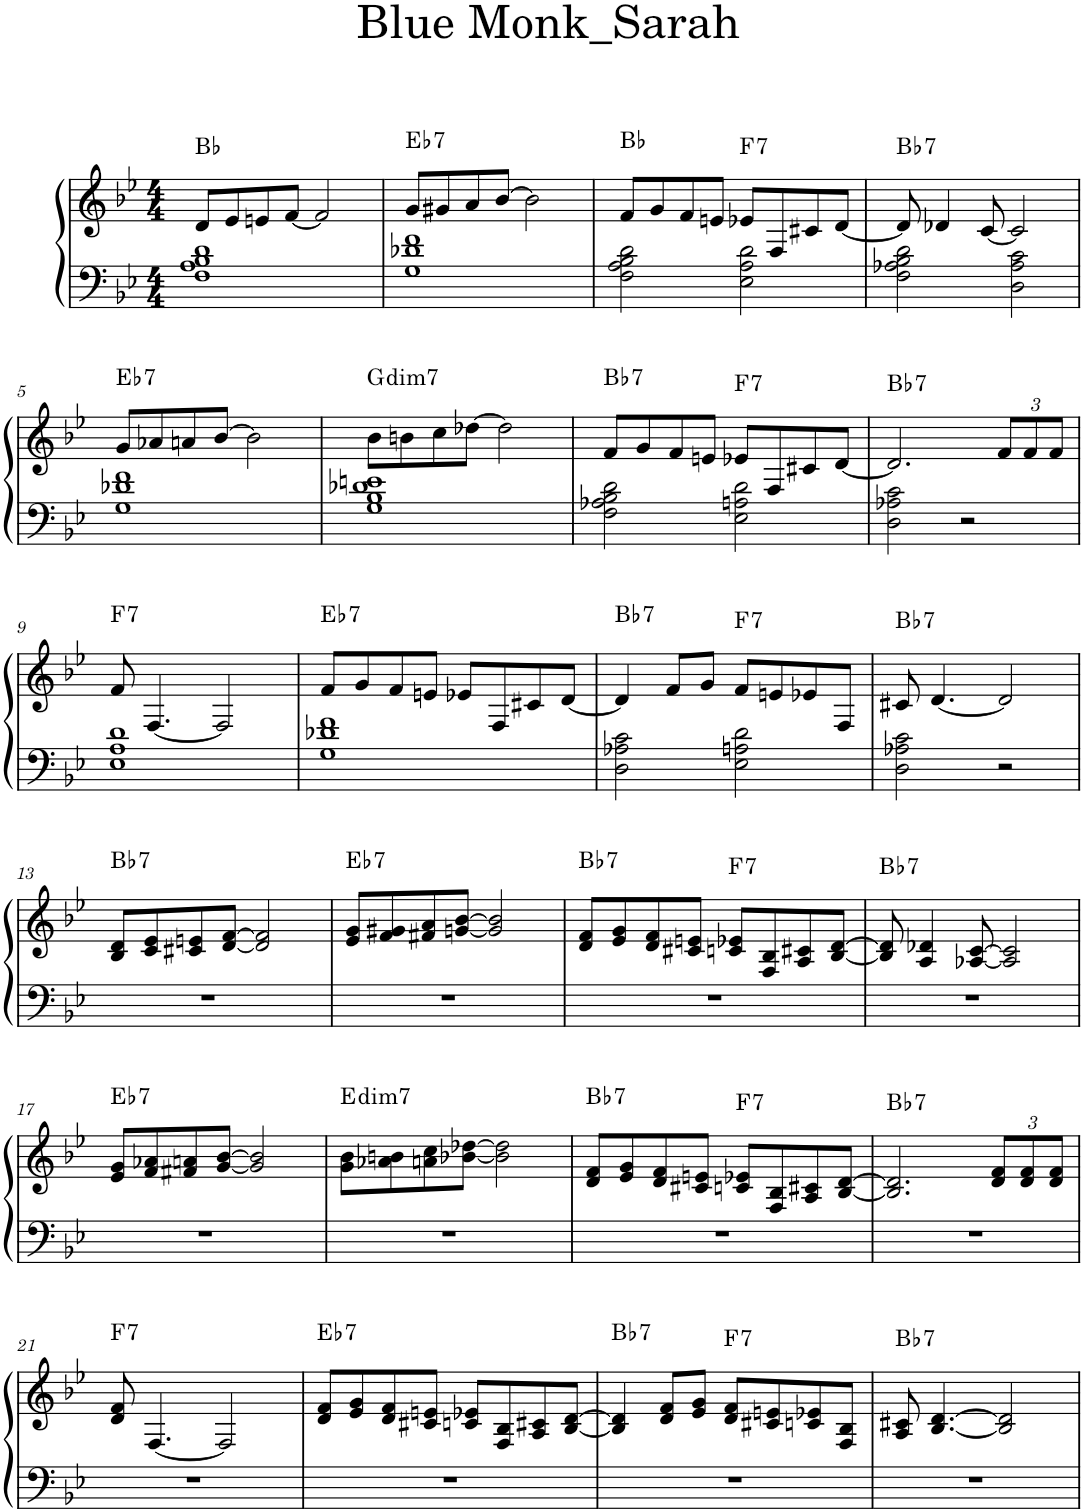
**kern	**kern	**harte
*part1	*part1	*part1
*staff2	*staff1	*
*I"Piano	*	*
*I'Pno.	*	*
*clefF4	*clefG2	*
*k[b-e-]	*k[b-e-]	*
*M4/4	*M4/4	*
=1	=1	=1
1F 1A 1B- 1d	8d/L	Bb:maj
.	8e-/	.
.	8en/	.
.	[8f/J	.
.	2f/]	.
=2	=2	=2
!	!	!LO:H:kt=7
1G 1d-X 1f	8g/L	Eb:7
.	8g#X/	.
.	8a/	.
.	[8b-/J	.
.	2b-\]	.
=3	=3	=3
2F\ 2A\ 2B-\ 2d\	8f/L	Bb:maj
.	8g/	.
.	8f/	.
.	8en/J	.
!	!	!LO:H:kt=7
2E-\ 2A\ 2d\	8e-X/L	F:7
.	8F/	.
.	8c#X/	.
.	[8d/J	.
=4	=4	=4
!	!	!LO:H:kt=7
2F\ 2A-X\ 2B-\ 2d\	8d/]	Bb:7
.	4d-X/	.
.	[8c/	.
2D\ 2A-\ 2c\	2c/]	.
!!LO:LB:g=z
=5	=5	=5
!	!	!LO:H:kt=7
1G 1d-X 1f	8g/L	Eb:7
.	8a-X/	.
.	8an/	.
.	[8b-/J	.
.	2b-\]	.
=6	=6	=6
!	!	!LO:H:kt=dim7
1G 1B- 1d-X 1en	8b-\L	G:dim7
.	8bn\	.
.	8cc\	.
.	[8dd-X\J	.
.	2dd-\]	.
=7	=7	=7
!	!	!LO:H:kt=7
2F\ 2A-X\ 2B-\ 2d\	8f/L	Bb:7
.	8g/	.
.	8f/	.
.	8en/J	.
!	!	!LO:H:kt=7
2E-\ 2An\ 2d\	8e-X/L	F:7
.	8F/	.
.	8c#X/	.
.	[8d/J	.
=8	=8	=8
!	!	!LO:H:kt=7
2D\ 2A-X\ 2c\	2.d/]	Bb:7
2r	.	.
*	*Xbrackettup	*
.	12f/L	.
.	12f/	.
.	12f/J	.
!!LO:LB:g=z
=9	=9	=9
!	!	!LO:H:kt=7
1E- 1A 1d	8f/	F:7
.	[4.F/	.
.	2F/]	.
=10	=10	=10
!	!	!LO:H:kt=7
1G 1d-X 1f	8f/L	Eb:7
.	8g/	.
.	8f/	.
.	8en/J	.
.	8e-X/L	.
.	8F/	.
.	8c#X/	.
.	[8d/J	.
=11	=11	=11
!	!	!LO:H:kt=7
2D\ 2A-X\ 2c\	4d/]	Bb:7
.	8f/L	.
.	8g/J	.
!	!	!LO:H:kt=7
2E-\ 2An\ 2d\	8f/L	F:7
.	8en/	.
.	8e-X/	.
.	8F/J	.
=12	=12	=12
!	!	!LO:H:kt=7
2D\ 2A-X\ 2c\	8c#X/	Bb:7
.	[4.d/	.
2r	2d/]	.
!!LO:LB:g=z
=13	=13	=13
!	!	!LO:H:kt=7
1r	8B-/ 8d/L	Bb:7
.	8c/ 8e-/	.
.	8c#X/ 8en/	.
.	[8d/ [8f/J	.
.	2d/] 2f/]	.
=14	=14	=14
!	!	!LO:H:kt=7
1r	8e-/ 8g/L	Eb:7
.	8f/ 8g#X/	.
.	8f#X/ 8a/	.
.	[8gn/ [8b-/J	.
.	2g/] 2b-/]	.
=15	=15	=15
!	!	!LO:H:kt=7
1r	8d/ 8f/L	Bb:7
.	8e-/ 8g/	.
.	8d/ 8f/	.
.	8c#X/ 8en/J	.
!	!	!LO:H:kt=7
.	8cn/ 8e-X/L	F:7
.	8F/ 8B-/	.
.	8A/ 8c#X/	.
.	[8B-/ [8d/J	.
=16	=16	=16
!	!	!LO:H:kt=7
1r	8B-/] 8d/]	Bb:7
.	4A/ 4d-X/	.
.	[8A-X/ [8c/	.
.	2A-/] 2c/]	.
!!LO:LB:g=z
=17	=17	=17
!	!	!LO:H:kt=7
1r	8e-/ 8g/L	Eb:7
.	8f/ 8a-X/	.
.	8f#X/ 8an/	.
.	[8g/ [8b-/J	.
.	2g/] 2b-/]	.
=18	=18	=18
!	!	!LO:H:kt=dim7
1r	8g\ 8b-\L	E:dim7
.	8a-X\ 8bn\	.
.	8an\ 8cc\	.
.	[8b-X\ [8dd-X\J	.
.	2b-\] 2dd-\]	.
=19	=19	=19
!	!	!LO:H:kt=7
1r	8d/ 8f/L	Bb:7
.	8e-/ 8g/	.
.	8d/ 8f/	.
.	8c#X/ 8en/J	.
!	!	!LO:H:kt=7
.	8cn/ 8e-X/L	F:7
.	8F/ 8B-/	.
.	8A/ 8c#X/	.
.	[8B-/ [8d/J	.
=20	=20	=20
!	!	!LO:H:kt=7
1r	2.B-/] 2.d/]	Bb:7
.	12d/ 12f/L	.
.	12d/ 12f/	.
.	12d/ 12f/J	.
!!LO:LB:g=z
=21	=21	=21
!	!	!LO:H:kt=7
1r	8d/ 8f/	F:7
.	[4.F/	.
.	2F/]	.
=22	=22	=22
!	!	!LO:H:kt=7
1r	8d/ 8f/L	Eb:7
.	8e-/ 8g/	.
.	8d/ 8f/	.
.	8c#X/ 8en/J	.
.	8cn/ 8e-X/L	.
.	8F/ 8B-/	.
.	8A/ 8c#X/	.
.	[8B-/ [8d/J	.
=23	=23	=23
!	!	!LO:H:kt=7
1r	4B-/] 4d/]	Bb:7
.	8d/ 8f/L	.
.	8e-/ 8g/J	.
!	!	!LO:H:kt=7
.	8d/ 8f/L	F:7
.	8c#X/ 8en/	.
.	8cn/ 8e-X/	.
.	8F/ 8B-/J	.
=24	=24	=24
!	!	!LO:H:kt=7
1r	8A/ 8c#X/	Bb:7
.	[4.B-/ [4.d/	.
.	2B-/] 2d/]	.
=	=	=
*-	*-	*-
